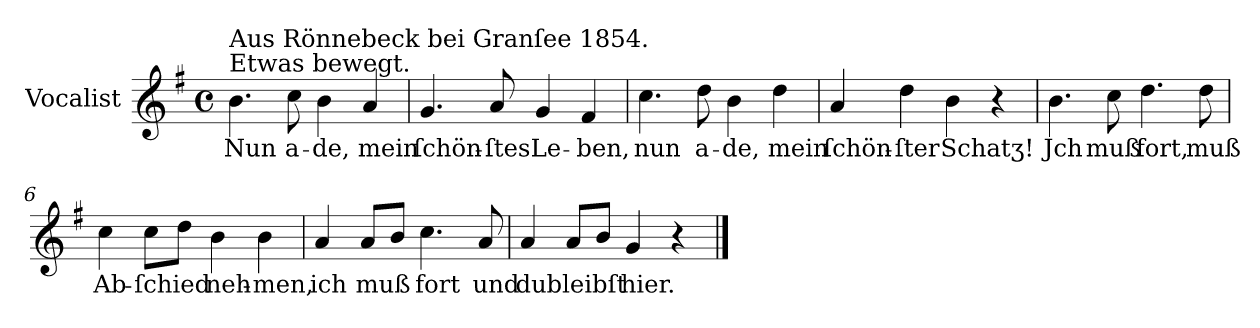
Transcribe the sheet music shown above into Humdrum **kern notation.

**kern	**text
*part1	*part1
*staff1	*staff1
*I"Vocalist	*
*k[f#]	*
*G:	*
*M4/4	*
*met(c)	*
=1	=1
!LO:TX:a:t=Etwas bewegt.	!
!LO:TX:a:t=Aus Rönnebeck bei Granſee 1854.	!
4.b	Nun
8cc	a-
4b	-de,
4a	mein
=2	=2
4.g	ſchön-
8a	-ſtes
4g	Le-
4f#	-ben,
=3	=3
4.cc	nun
8dd	a-
4b	-de,
4dd	mein
=4	=4
4a	ſchön-
4dd	-ſter
4b	Schatʒ!
4r	.
=5	=5
4.b	Jch
8cc	muß
4.dd	fort,
8dd	muß
=6	=6
4cc	Ab-
8ccL	-ſchied
8ddJ	.
4b	neh-
4b	-men,
=7	=7
4a	ich
8aL	muß
8bJ	.
4.cc	fort
8a	und
=8	=8
4a	du
8aL	bleibſt
8bJ	.
4g	hier.
4r	.
==	==
*-	*-
